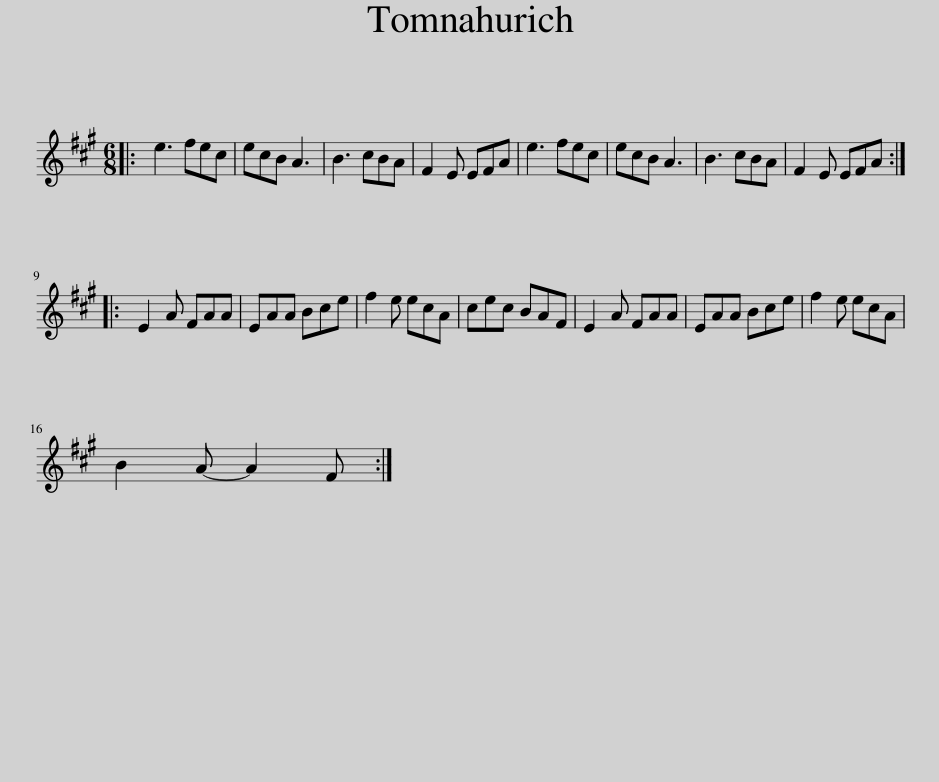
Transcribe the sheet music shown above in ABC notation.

X:1
L:1/8
M:6/8
I:linebreak $
K:A
V:1 treble
V:1
|: e3 fec | ecB A3 | B3 cBA | F2 E EFA | e3 fec | %5
 ecB A3 | B3 cBA | F2 E EFA ::$ E2 A FAA | EAA Bce | %10
 f2 e ecA | cec BAF | E2 A FAA | EAA Bce | f2 e ecA |$ %15
 B2 A- A2 F :| %16
